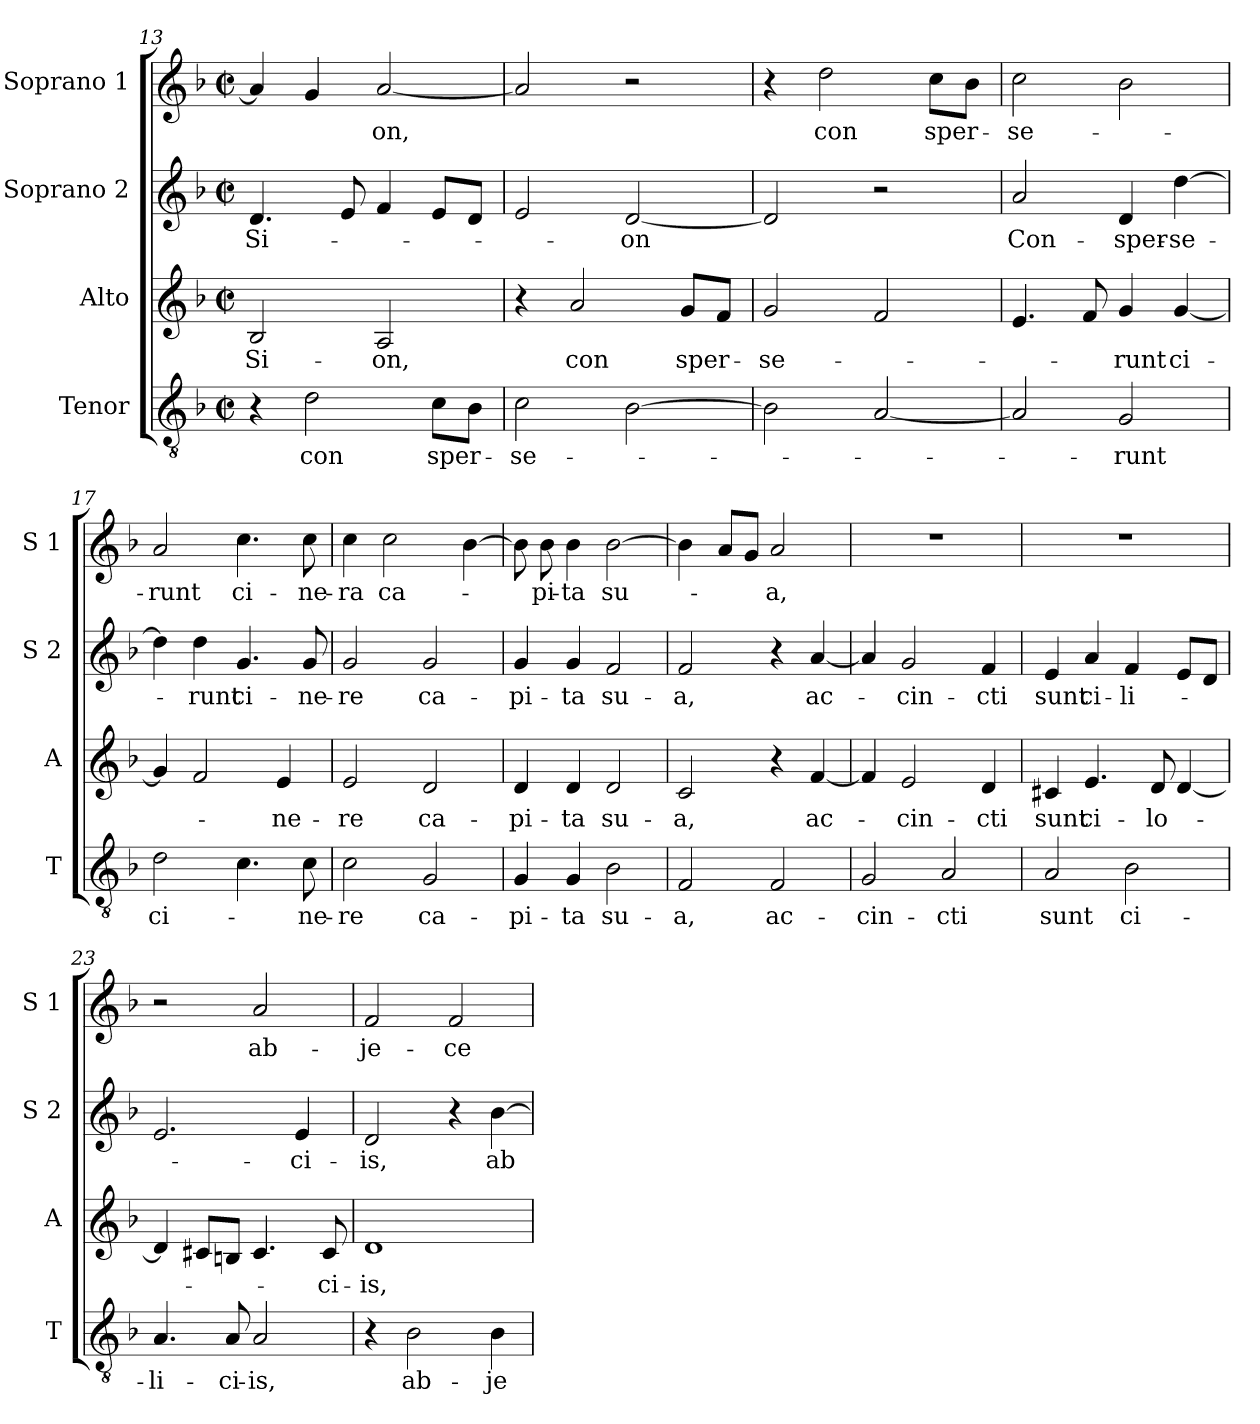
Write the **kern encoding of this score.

**kern	**text	**kern	**text	**kern	**text	**kern	**text
*part4	*part4	*part3	*part3	*part2	*part2	*part1	*part1
*staff4	*staff4	*staff3	*staff3	*staff2	*staff2	*staff1	*staff1
*I"Tenor	*	*I"Alto	*	*I"Soprano 2	*	*I"Soprano 1	*
*I'T	*	*I'A	*	*I'S 2	*	*I'S 1	*
*clefGv2	*	*clefG2	*	*clefG2	*	*clefG2	*
*k[b-]	*	*k[b-]	*	*k[b-]	*	*k[b-]	*
*F:	*	*F:	*	*F:	*	*F:	*
*M2/2	*	*M2/2	*	*M2/2	*	*M2/2	*
*met(c|)	*	*met(c|)	*	*met(c|)	*	*met(c|)	*
=13	=13	=13	=13	=13	=13	=13	=13
!	!	!	!LO:LY:b	!	!LO:LY:b	!	!
4r	.	2B-/	Si-	4.d/	Si-	4a/]	.
!	!LO:LY:b	!	!	!	!	!	!
2d\	con	.	.	.	.	4g/	.
.	.	.	.	8e/	.	.	.
!	!	!	!LO:LY:b	!	!	!	!LO:LY:b
.	.	2A/	-on,	4f/	.	[2a/	-on,
!	!LO:LY:b	!	!	!	!	!	!
8c\L	sper-	.	.	8e/L	.	.	.
8B-\J	.	.	.	8d/J	.	.	.
=14	=14	=14	=14	=14	=14	=14	=14
!	!LO:LY:b	!	!	!	!	!	!
2c\	-se-	4r	.	2e/	.	2a/]	.
!	!	!	!LO:LY:b	!	!	!	!
.	.	2a/	con	.	.	.	.
!	!	!	!	!	!LO:LY:b	!	!
[2B-\	.	.	.	[2d/	-on	2r	.
!	!	!	!LO:LY:b	!	!	!	!
.	.	8g/L	sper-	.	.	.	.
.	.	8f/J	.	.	.	.	.
=15	=15	=15	=15	=15	=15	=15	=15
!	!	!	!LO:LY:b	!	!	!	!
2B-\]	.	2g/	-se-	2d/]	.	4r	.
!	!	!	!	!	!	!	!LO:LY:b
.	.	.	.	.	.	2dd\	con
[2A/	.	2f/	.	2r	.	.	.
!	!	!	!	!	!	!	!LO:LY:b
.	.	.	.	.	.	8cc\L	sper-
.	.	.	.	.	.	8b-\J	.
!!LO:PB:g=z
=16	=16	=16	=16	=16	=16	=16	=16
!	!	!	!	!	!LO:LY:b	!	!LO:LY:b
2A/]	.	4.e/	.	2a/	Con-	2cc\	-se-
.	.	8f/	.	.	.	.	.
!	!LO:LY:b	!	!LO:LY:b	!	!LO:LY:b	!	!
2G/	-runt	4g/	-runt	4d/	-sper-	2b-\	.
!	!	!	!LO:LY:b	!	!LO:LY:b	!	!
.	.	[4g/	ci-	[4dd\	-se-	.	.
=17	=17	=17	=17	=17	=17	=17	=17
!	!LO:LY:b	!	!	!	!	!	!LO:LY:b
2d\	ci-	4g/]	.	4dd\]	.	2a/	-runt
!	!	!	!	!	!LO:LY:b	!	!
.	.	2f/	.	4dd\	-runt	.	.
!	!	!	!	!	!LO:LY:b	!	!LO:LY:b
4.c\	.	.	.	4.g/	ci-	4.cc\	ci-
!	!	!	!LO:LY:b	!	!	!	!
.	.	4e/	-ne-	.	.	.	.
!	!LO:LY:b	!	!	!	!LO:LY:b	!	!LO:LY:b
8c\	-ne-	.	.	8g/	-ne-	8cc\	-ne-
=18	=18	=18	=18	=18	=18	=18	=18
!	!LO:LY:b	!	!LO:LY:b	!	!LO:LY:b	!	!LO:LY:b
2c\	-re	2e/	-re	2g/	-re	4cc\	-ra
!	!	!	!	!	!	!	!LO:LY:b
.	.	.	.	.	.	2cc\	ca-
!	!LO:LY:b	!	!LO:LY:b	!	!LO:LY:b	!	!
2G/	ca-	2d/	ca-	2g/	ca-	.	.
.	.	.	.	.	.	[4b-\	.
=19	=19	=19	=19	=19	=19	=19	=19
!	!LO:LY:b	!	!LO:LY:b	!	!LO:LY:b	!	!
4G/	-pi-	4d/	-pi-	4g/	-pi-	8b-\]	.
!	!	!	!	!	!	!	!LO:LY:b
.	.	.	.	.	.	8b-\	-pi-
!	!LO:LY:b	!	!LO:LY:b	!	!LO:LY:b	!	!LO:LY:b
4G/	-ta	4d/	-ta	4g/	-ta	4b-\	-ta
!	!LO:LY:b	!	!LO:LY:b	!	!LO:LY:b	!	!LO:LY:b
2B-\	su-	2d/	su-	2f/	su-	[2b-\	su-
=20	=20	=20	=20	=20	=20	=20	=20
!	!LO:LY:b	!	!LO:LY:b	!	!LO:LY:b	!	!
2F/	-a,	2c/	-a,	2f/	-a,	4b-\]	.
.	.	.	.	.	.	8a/L	.
.	.	.	.	.	.	8g/J	.
!	!LO:LY:b	!	!	!	!	!	!LO:LY:b
2F/	ac-	4r	.	4r	.	2a/	-a,
!	!	!	!LO:LY:b	!	!LO:LY:b	!	!
.	.	[4f/	ac-	[4a/	ac-	.	.
!!LO:LB:g=z
=21	=21	=21	=21	=21	=21	=21	=21
!	!LO:LY:b	!	!	!	!	!	!
2G/	-cin-	4f/]	.	4a/]	.	1r	.
!	!	!	!LO:LY:b	!	!LO:LY:b	!	!
.	.	2e/	-cin-	2g/	-cin-	.	.
!	!LO:LY:b	!	!	!	!	!	!
2A/	-cti	.	.	.	.	.	.
!	!	!	!LO:LY:b	!	!LO:LY:b	!	!
.	.	4d/	-cti	4f/	-cti	.	.
=22	=22	=22	=22	=22	=22	=22	=22
!	!LO:LY:b	!	!LO:LY:b	!	!LO:LY:b	!	!
2A/	sunt	4c#X/	sunt	4e/	sunt	1r	.
!	!	!	!LO:LY:b	!	!LO:LY:b	!	!
.	.	4.e/	ci-	4a/	ci-	.	.
!	!LO:LY:b	!	!	!	!LO:LY:b	!	!
2B-\	ci-	.	.	4f/	-li-	.	.
!	!	!	!LO:LY:b	!	!	!	!
.	.	8d/	-lo-	.	.	.	.
.	.	[4d/	.	8e/L	.	.	.
.	.	.	.	8d/J	.	.	.
=23	=23	=23	=23	=23	=23	=23	=23
!	!LO:LY:b	!	!	!	!	!	!
4.A/	-li-	4d/]	.	2.e/	.	2r	.
.	.	8c#X/L	.	.	.	.	.
!	!LO:LY:b	!	!	!	!	!	!
8A/	-ci-	8Bn/J	.	.	.	.	.
!	!LO:LY:b	!	!	!	!	!	!LO:LY:b
2A/	-is,	4.c#/	.	.	.	2a/	ab-
!	!	!	!	!	!LO:LY:b	!	!
.	.	.	.	4e/	-ci-	.	.
!	!	!	!LO:LY:b	!	!	!	!
.	.	8c#/	-ci-	.	.	.	.
=24	=24	=24	=24	=24	=24	=24	=24
!	!	!	!LO:LY:b	!	!LO:LY:b	!	!LO:LY:b
4r	.	1d	-is,	2d/	-is,	2f/	-je-
!	!LO:LY:b	!	!	!	!	!	!
2B-\	ab-	.	.	.	.	.	.
!	!	!	!	!	!	!	!LO:LY:b
.	.	.	.	4r	.	2f/	-ce-
!	!LO:LY:b	!	!	!	!LO:LY:b	!	!
4B-\	-je-	.	.	[4b-\	ab-	.	.
=	=	=	=	=	=	=	=
*-	*-	*-	*-	*-	*-	*-	*-
